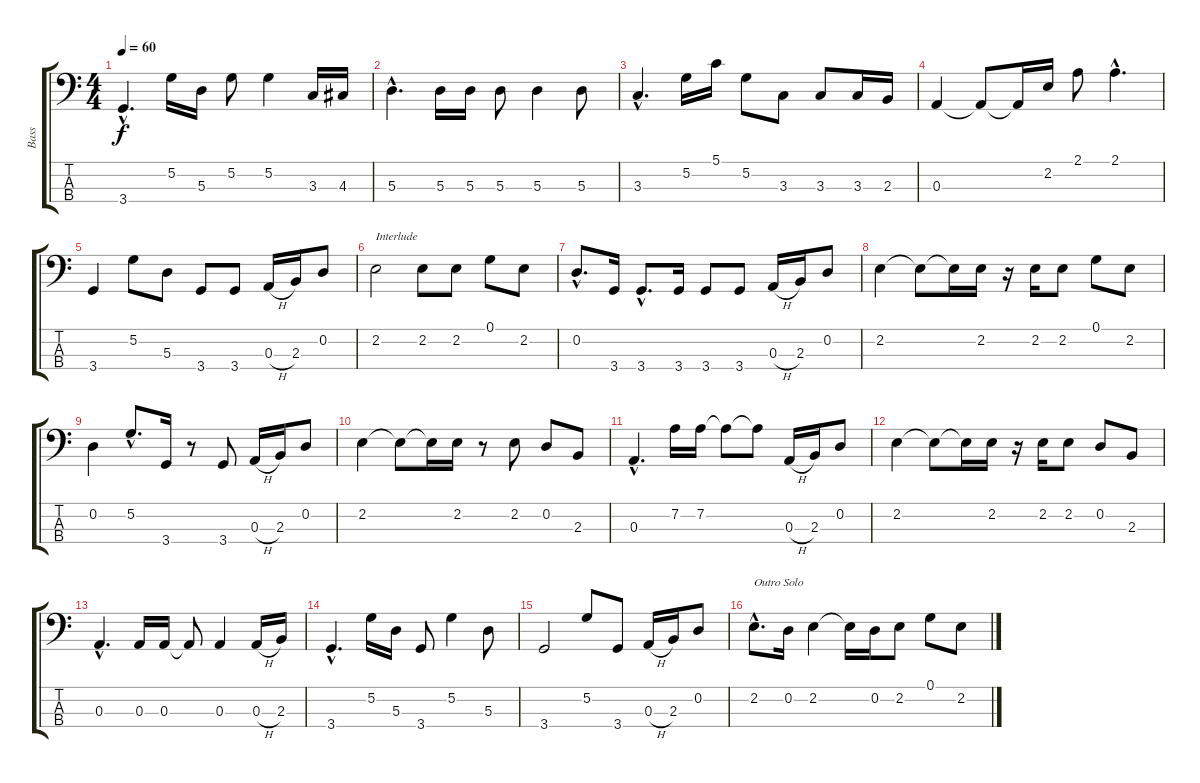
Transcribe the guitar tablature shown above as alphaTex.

\track ("Bass" "Bass") {instrument electricbasspick}
\staff {score tabs}
\tuning (G2 D2 A1 E1) {hide}
\ts (4 4)
\tempo 60
\clef f4
\ks c
3.4{hac}.4{d dy f} 5.2.16 5.3.16 5.2.8 5.2.4 3.3.16 4.3.16 |
5.3{hac}.4{d} 5.3.16 5.3.16 5.3.8 5.3.4 5.3.8 |
3.3{hac}.4{d} 5.2.16 5.1.16 5.2.8 3.3.8 3.3.8 3.3.16 2.3.16 |
0.3.4 0.3{t}.8 0.3{t}.16 2.2.16 2.1.8 2.1{hac}.4{d} |
3.4.4 5.2.8 5.3.8 3.4.8 3.4.8 0.3{h}.16 2.3.16 0.2.8 |
2.2.2{txt "Interlude"} 2.2.8 2.2.8 0.1.8 2.2.8 |
0.2{hac}.8{d} 3.4.16 3.4{hac}.8{d} 3.4.16 3.4.8 3.4.8 0.3{h}.16 2.3.16 0.2.8 |
2.2.4 2.2{t}.8 2.2{t}.16 2.2.16 r.16 2.2.16 2.2.8 0.1.8 2.2.8 |
0.2.4 5.2{hac}.8{d} 3.4.16 r.8 3.4.8 0.3{h}.16 2.3.16 0.2.8 |
2.2.4 2.2{t}.8 2.2{t}.16 2.2.16 r.8 2.2.8 0.2.8 2.3.8 |
0.3{hac}.4{d} 7.2.16 7.2.16 7.2{t}.8 7.2{t}.8 0.3{h}.16 2.3.16 0.2.8 |
2.2.4 2.2{t}.8 2.2{t}.16 2.2.16 r.16 2.2.16 2.2.8 0.2.8 2.3.8 |
0.3{hac}.4{d} 0.3.16 0.3.16 0.3{t}.8 0.3.4 0.3{h}.16 2.3.16 |
3.4{hac}.4{d} 5.2.16 5.3.16 3.4.8 5.2.4 5.3.8 |
3.4.2 5.2.8 3.4.8 0.3{h}.16 2.3.16 0.2.8 |
2.2{hac}.8{d txt "Outro Solo"} 0.2.16 2.2.4 2.2{t}.16 0.2.16 2.2.8 0.1.8 2.2.8
